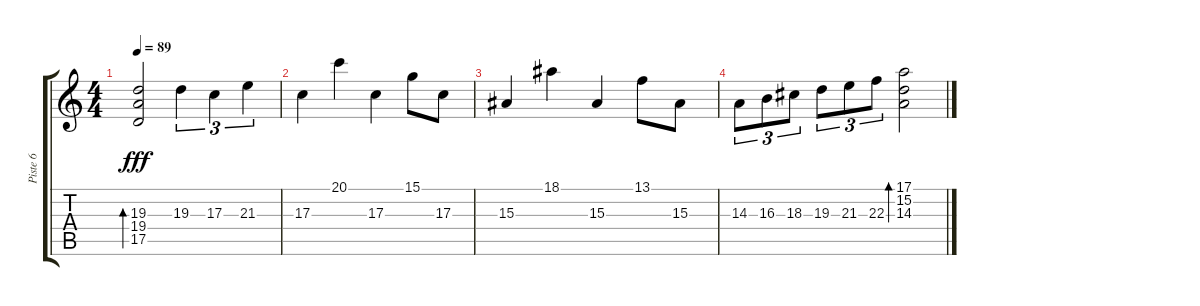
\track ("Piste 6" "Piste 6") {instrument electricgrandpiano}
\staff {score tabs}
\tuning (E4 B3 G3 D3 A2 E2) {hide}
\ts (4 4)
\tempo 89
\clef g2
\ks c
(19.3 19.4 17.5).2{bd 240 dy fff} 19.3.4{tu (3 2)} 17.3.4{tu (3 2)} 21.3.4{tu (3 2)} |
17.3.4 20.1.4 17.3.4 15.1.8 17.3.8 |
15.3.4 18.1.4 15.3.4 13.1.8 15.3.8 |
14.3.8{tu (3 2)} 16.3.8{tu (3 2)} 18.3.8{tu (3 2)} 19.3.8{tu (3 2)} 21.3.8{tu (3 2)} 22.3.8{tu (3 2)} (17.1 15.2 14.3).2{bd 240}
